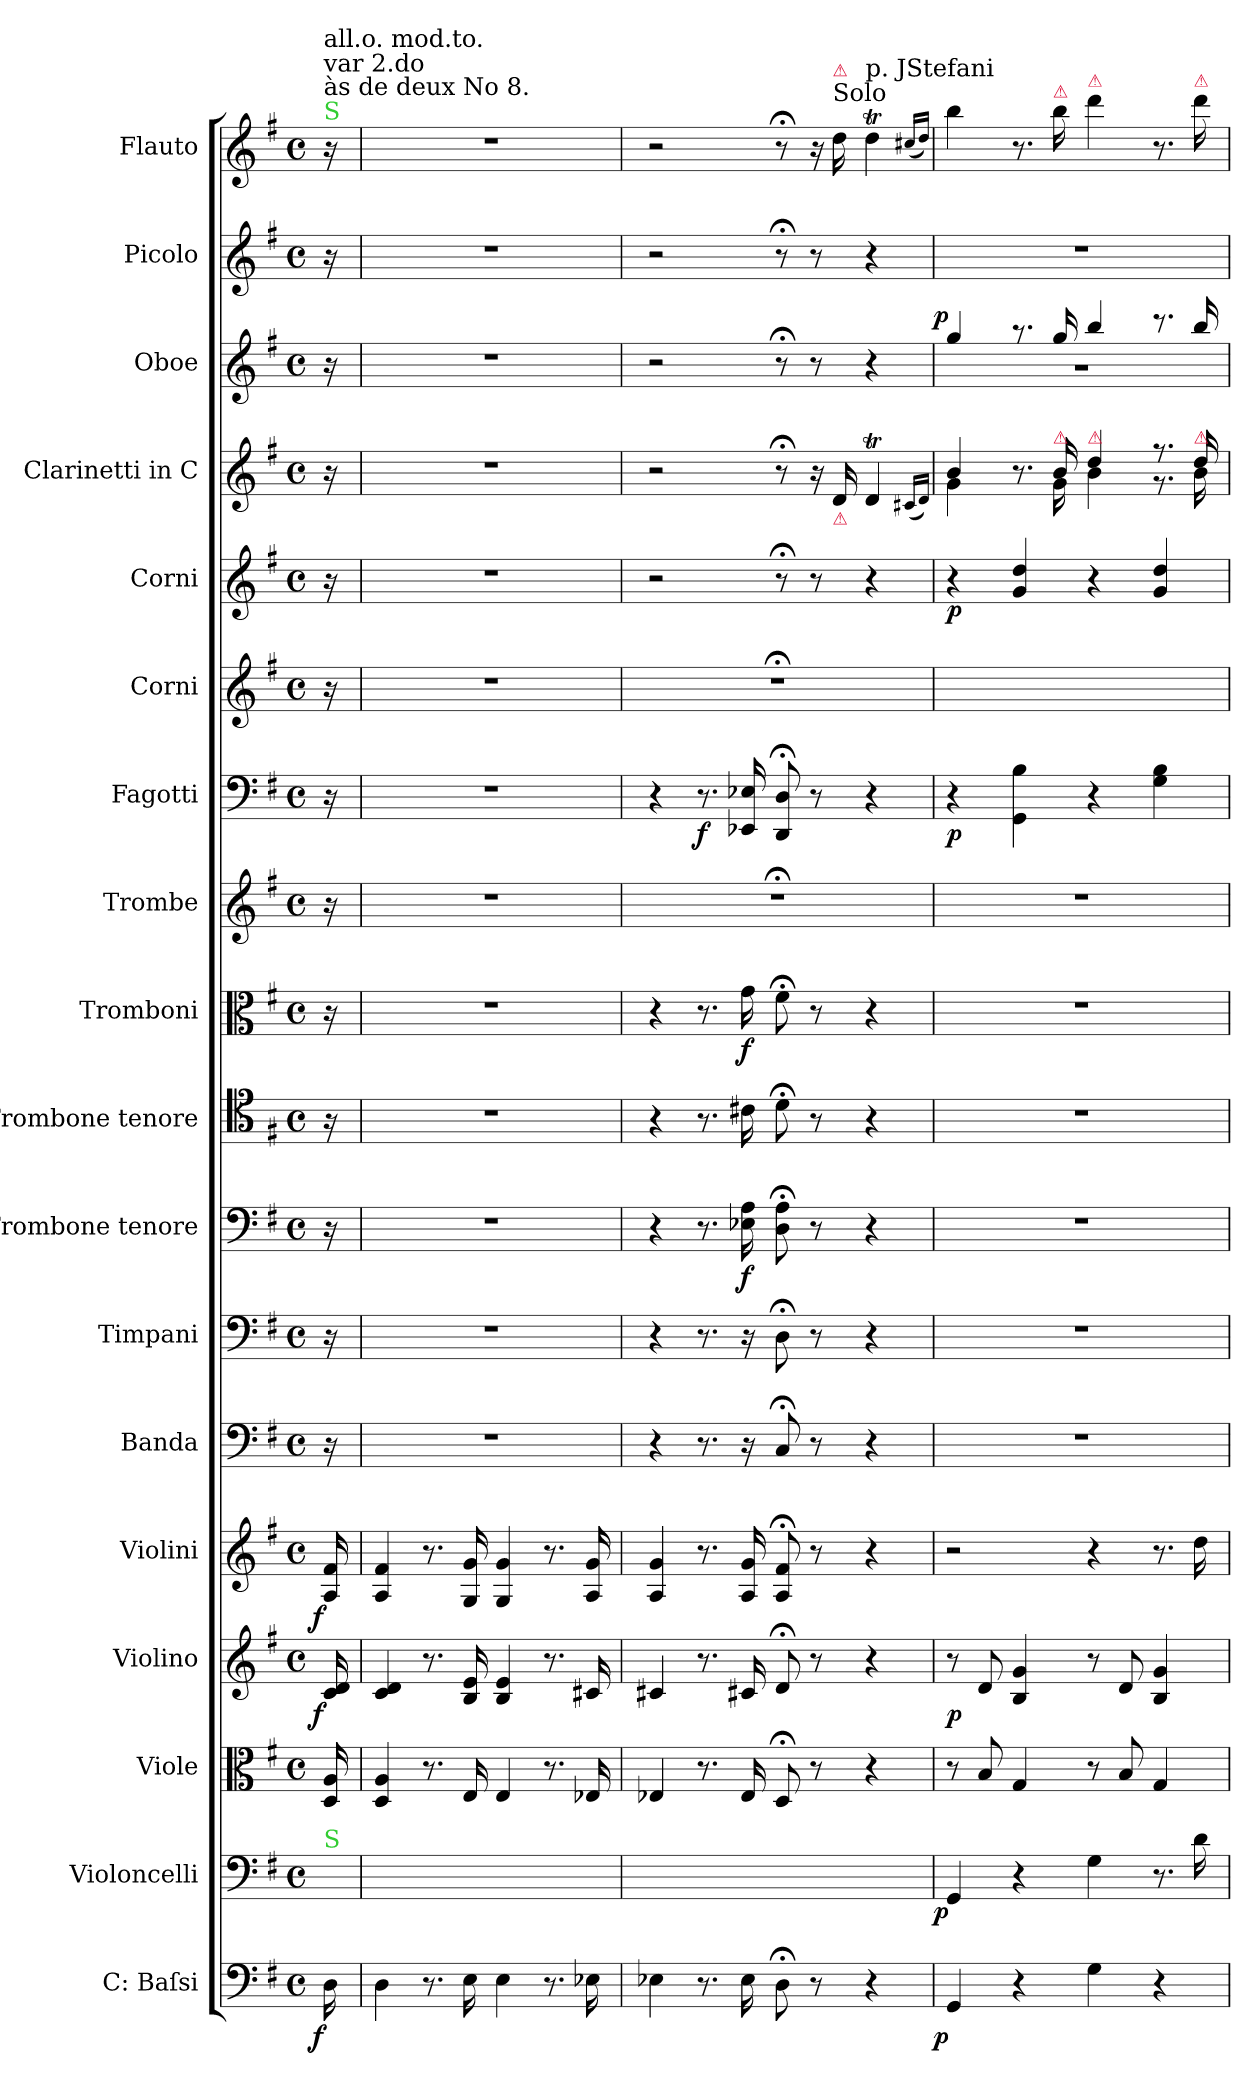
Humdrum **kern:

**kern	**dynam	**kern	**dynam	**kern	**kern	**dynam	**kern	**dynam	**kern	**kern	**kern	**dynam	**kern	**kern	**dynam	**kern	**kern	**dynam	**kern	**kern	**dynam	**kern	**kern	**dynam	**kern	**kern
*part18	*part18	*part17	*part17	*part16	*part15	*part15	*part14	*part14	*part13	*part12	*part11	*part11	*part10	*part9	*part9	*part8	*part7	*part7	*part6	*part5	*part5	*part4	*part3	*part3	*part2	*part1
*staff18	*staff18	*staff17	*staff17	*staff16	*staff15	*staff15	*staff14	*staff14	*staff13	*staff12	*staff11	*staff11	*staff10	*staff9	*staff9	*staff8	*staff7	*staff7	*staff6	*staff5	*staff5	*staff4	*staff3	*staff3	*staff2	*staff1
*I"C: Baſsi	*	*I"Violoncelli	*	*I"Viole	*I"Violino	*	*I"Violini	*	*I"Banda	*I"Timpani	*I"Trombone tenore	*	*I"Trombone tenore	*I"Tromboni	*	*I"Trombe	*I"Fagotti	*	*I"Corni	*I" Corni	*	*I"Clarinetti in C	*I"Oboe	*	*I"Picolo	*I"Flauto
*I'cb	*	*I'vc	*	*I'vle	*I'vl 2	*	*I'vl 1	*	*I'banda	*I'timp	*I'trb 3,4	*	*I'trb 2	*I'trb 1	*	*I'tr	*I'fg	*	*I'cor 3,4	*I'cor 1, 2	*	*I'cl	*I'ob	*	*	*I'fl
*clefF4	*	*clefF4	*	*clefC3	*clefG2	*	*clefG2	*	*clefF4	*clefF4	*clefF4	*	*clefC4	*clefC3	*	*clefG2	*clefF4	*	*clefG2	*clefG2	*	*clefG2	*clefG2	*	*clefG2	*clefG2
*k[f#]	*	*k[f#]	*	*k[f#]	*k[f#]	*	*k[f#]	*	*k[f#]	*k[f#]	*k[f#]	*	*k[f#]	*k[f#]	*	*k[f#]	*k[f#]	*	*k[f#]	*k[f#]	*	*k[f#]	*k[f#]	*	*k[f#]	*k[f#]
*M4/4	*	*M4/4	*	*M4/4	*M4/4	*	*M4/4	*	*M4/4	*M4/4	*M4/4	*	*M4/4	*M4/4	*	*M4/4	*M4/4	*	*M4/4	*M4/4	*	*M4/4	*M4/4	*	*M4/4	*M4/4
*met(c)	*	*met(c)	*	*met(c)	*met(c)	*	*met(c)	*	*met(c)	*met(c)	*met(c)	*	*met(c)	*met(c)	*	*met(c)	*met(c)	*	*met(c)	*met(c)	*	*met(c)	*met(c)	*	*met(c)	*met(c)
=	=	=	=	=	=	=	=	=	=	=	=	=	=	=	=	=	=	=	=	=	=	=	=	=	=	=
!	!	!	!	!	!	!	!	!	!	!	!	!	!	!	!	!	!	!	!	!	!	!	!	!	!	!LO:TX:a:color=limegreen:t=S
!	!	!	!	!	!	!	!	!	!	!	!	!	!	!	!	!	!	!	!	!	!	!	!	!	!	!LO:TX:a:t=var 2.do\nàs de deux No 8.
!	!	!	!	!	!	!	!	!	!	!	!	!	!	!	!	!	!	!	!	!	!	!	!	!	!	!LO:TX:a:t=all.o. mod.to.
!	!	!LO:TX:a:color=limegreen:t=S	!	!	!	!	!	!	!	!	!	!	!	!	!	!	!	!	!	!	!	!	!	!	!	!
!	!LO:DY:rj	!	!	!	!	!LO:DY:rj	!	!LO:DY:rj	!	!	!	!	!	!	!	!	!	!	!	!	!	!	!	!	!	!
16D\	f	16D\yy	.	16D/ 16A/	16c/ 16d/	f	16A/ 16f#/	f	16r	16r	16r	.	16r	16r	.	16r	16r	.	16r	16r	.	16r	16r	.	16r	16r
=1	=1	=1	=1	=1	=1	=1	=1	=1	=1	=1	=1	=1	=1	=1	=1	=1	=1	=1	=1	=1	=1	=1	=1	=1	=1	=1
4D\	.	4D\yy	.	4D/ 4A/	4c/ 4d/	.	4A/ 4f#/	.	1r	1r	1r	.	1r	1r	.	1r	1r	.	1r	1r	.	1r	1r	.	1r	1r
8.r	.	8.ryy	.	8.r	8.r	.	8.r	.	.	.	.	.	.	.	.	.	.	.	.	.	.	.	.	.	.	.
16E\	.	16E\yy	.	16E/	16B/ 16e/	.	16G/ 16g/	.	.	.	.	.	.	.	.	.	.	.	.	.	.	.	.	.	.	.
4E\	.	4E\yy	.	4E/	4B/ 4e/	.	4G/ 4g/	.	.	.	.	.	.	.	.	.	.	.	.	.	.	.	.	.	.	.
8.r	.	8.ryy	.	8.r	8.r	.	8.r	.	.	.	.	.	.	.	.	.	.	.	.	.	.	.	.	.	.	.
16E-X\	.	16E-X\yy	.	16E-X/	16c#X/	.	16A/ 16g/	.	.	.	.	.	.	.	.	.	.	.	.	.	.	.	.	.	.	.
=2	=2	=2	=2	=2	=2	=2	=2	=2	=2	=2	=2	=2	=2	=2	=2	=2	=2	=2	=2	=2	=2	=2	=2	=2	=2	=2
4E-X\	.	4E-X\yy	.	4E-X/	4c#X/	.	4A/ 4g/	.	4r	4r	4r	.	4r	4r	.	1r;<	4r	.	1r;<	2r	.	2r	2r	.	2r	2r
8.r	.	8.ryy	.	8.r	8.r	.	8.r	.	8.r	8.r	8.r	.	8.r	8.r	.	.	8.r	f	.	.	.	.	.	.	.	.
16E-\	.	16E-\yy	.	16E-/	16c#X/	.	16A/ 16g/	.	16r	16r	16E-X\ 16A\	f	16c#X\	16g\	f	.	16EE-X/ 16E-X/	.	.	.	.	.	.	.	.	.
8D;<\	.	8D\yy	.	8D;</	8d;</	.	8A;</ 8f#;</	.	8C;</	8D;<\	8D;<\ 8A;<\	.	8d;<\	8f#;<\	.	.	8DD;</ 8D;</	.	.	8r;<	.	8r;<	8r;<	.	8r;<	8r;<
8r	.	8ryy	.	8r	8r	.	8r	.	8r	8r	8r	.	8r	8r	.	.	8r	.	.	8r	.	16r	8r	.	8r	16r
!	!	!	!	!	!	!	!	!	!	!	!	!	!	!	!	!	!	!	!	!	!	!	!	!	!	!LO:TX:a:t=Solo
!	!	!	!	!	!	!	!	!	!	!	!	!	!	!	!	!	!	!	!	!	!	!	!	!	!	!LO:TX:a:color=crimson:t=⚠
!	!	!	!	!	!	!	!	!	!	!	!	!	!	!	!	!	!	!	!	!	!	!LO:TX:b:color=crimson:t=⚠	!	!	!	!
.	.	.	.	.	.	.	.	.	.	.	.	.	.	.	.	.	.	.	.	.	.	16d/	.	.	.	16dd\
!	!	!	!	!	!	!	!	!	!	!	!	!	!	!	!	!	!	!	!	!	!	!	!	!	!	!LO:TX:a:t=p. JStefani
4r	.	4ryy	.	4r	4r	.	4r	.	4r	4r	4r	.	4r	4r	.	.	4r	.	.	4r	.	4dT/	4r	.	4r	4ddT\
.	.	.	.	.	.	.	.	.	.	.	.	.	.	.	.	.	.	.	.	.	.	(16qqc#X/LL	.	.	.	(16qqcc#X/LL
.	.	.	.	.	.	.	.	.	.	.	.	.	.	.	.	.	.	.	.	.	.	16qqd/JJ)	.	.	.	16qqdd/JJ)
=3	=3	=3	=3	=3	=3	=3	=3	=3	=3	=3	=3	=3	=3	=3	=3	=3	=3	=3	=3	=3	=3	=3	=3	=3	=3	=3
*	*	*	*	*	*	*	*	*	*	*	*	*	*	*	*	*	*	*	*	*	*	*^	*^	*	*	*
!	!LO:DY:rj	!	!LO:DY:rj	!	!	!	!	!	!	!	!	!	!	!	!	!	!	!	!	!	!	!	!	!	!	!LO:DY:a:rj	!	!
4GG/	p	4GG/	p	8r	8r	p	2r	.	1r	1r	1r	.	1r	1r	.	1r	4r	p	1ryy	4r	p	4b/	4g\	4gg/	1r	p	1r	4bb\
.	.	.	.	8B/	8d/	.	.	.	.	.	.	.	.	.	.	.	.	.	.	.	.	.	.	.	.	.	.	.
4r	.	4r	.	4G/	4B/ 4g/	.	.	.	.	.	.	.	.	.	.	.	4GG\ 4B\	.	.	4g/ 4dd/	.	8.r	8.ryy	8.r	.	.	.	8.r
!	!	!	!	!	!	!	!	!	!	!	!	!	!	!	!	!	!	!	!	!	!	!	!	!	!	!	!	!LO:TX:a:color=crimson:t=⚠
!	!	!	!	!	!	!	!	!	!	!	!	!	!	!	!	!	!	!	!	!	!	!LO:TX:a:color=crimson:t=⚠	!	!	!	!	!	!
.	.	.	.	.	.	.	.	.	.	.	.	.	.	.	.	.	.	.	.	.	.	16b/	16g\	16gg/	.	.	.	16bb\
!	!	!	!	!	!	!	!	!	!	!	!	!	!	!	!	!	!	!	!	!	!	!	!	!	!	!	!	!LO:TX:a:color=crimson:t=⚠
!	!	!	!	!	!	!	!	!	!	!	!	!	!	!	!	!	!	!	!	!	!	!LO:TX:a:color=crimson:t=⚠	!	!	!	!	!	!
4G\	.	4G\	.	8r	8r	.	4r	.	.	.	.	.	.	.	.	.	4r	.	.	4r	.	4dd/	4b\	4bb/	.	.	.	4ddd\
.	.	.	.	8B/	8d/	.	.	.	.	.	.	.	.	.	.	.	.	.	.	.	.	.	.	.	.	.	.	.
4r	.	8.r	.	4G/	4B/ 4g/	.	8.r	.	.	.	.	.	.	.	.	.	4G\ 4B\	.	.	4g/ 4dd/	.	8.r	8.r	8.r	.	.	.	8.r
!	!	!	!	!	!	!	!	!	!	!	!	!	!	!	!	!	!	!	!	!	!	!	!	!	!	!	!	!LO:TX:a:color=crimson:t=⚠
!	!	!	!	!	!	!	!	!	!	!	!	!	!	!	!	!	!	!	!	!	!	!LO:TX:a:color=crimson:t=⚠	!	!	!	!	!	!
.	.	16d\	.	.	.	.	16dd\	.	.	.	.	.	.	.	.	.	.	.	.	.	.	16dd/	16b\	16bb/	.	.	.	16ddd\
*	*	*	*	*	*	*	*	*	*	*	*	*	*	*	*	*	*	*	*	*	*	*v	*v	*	*	*	*	*
*	*	*	*	*	*	*	*	*	*	*	*	*	*	*	*	*	*	*	*	*	*	*	*v	*v	*	*	*
=	=	=	=	=	=	=	=	=	=	=	=	=	=	=	=	=	=	=	=	=	=	=	=	=	=	=
*-	*-	*-	*-	*-	*-	*-	*-	*-	*-	*-	*-	*-	*-	*-	*-	*-	*-	*-	*-	*-	*-	*-	*-	*-	*-	*-
